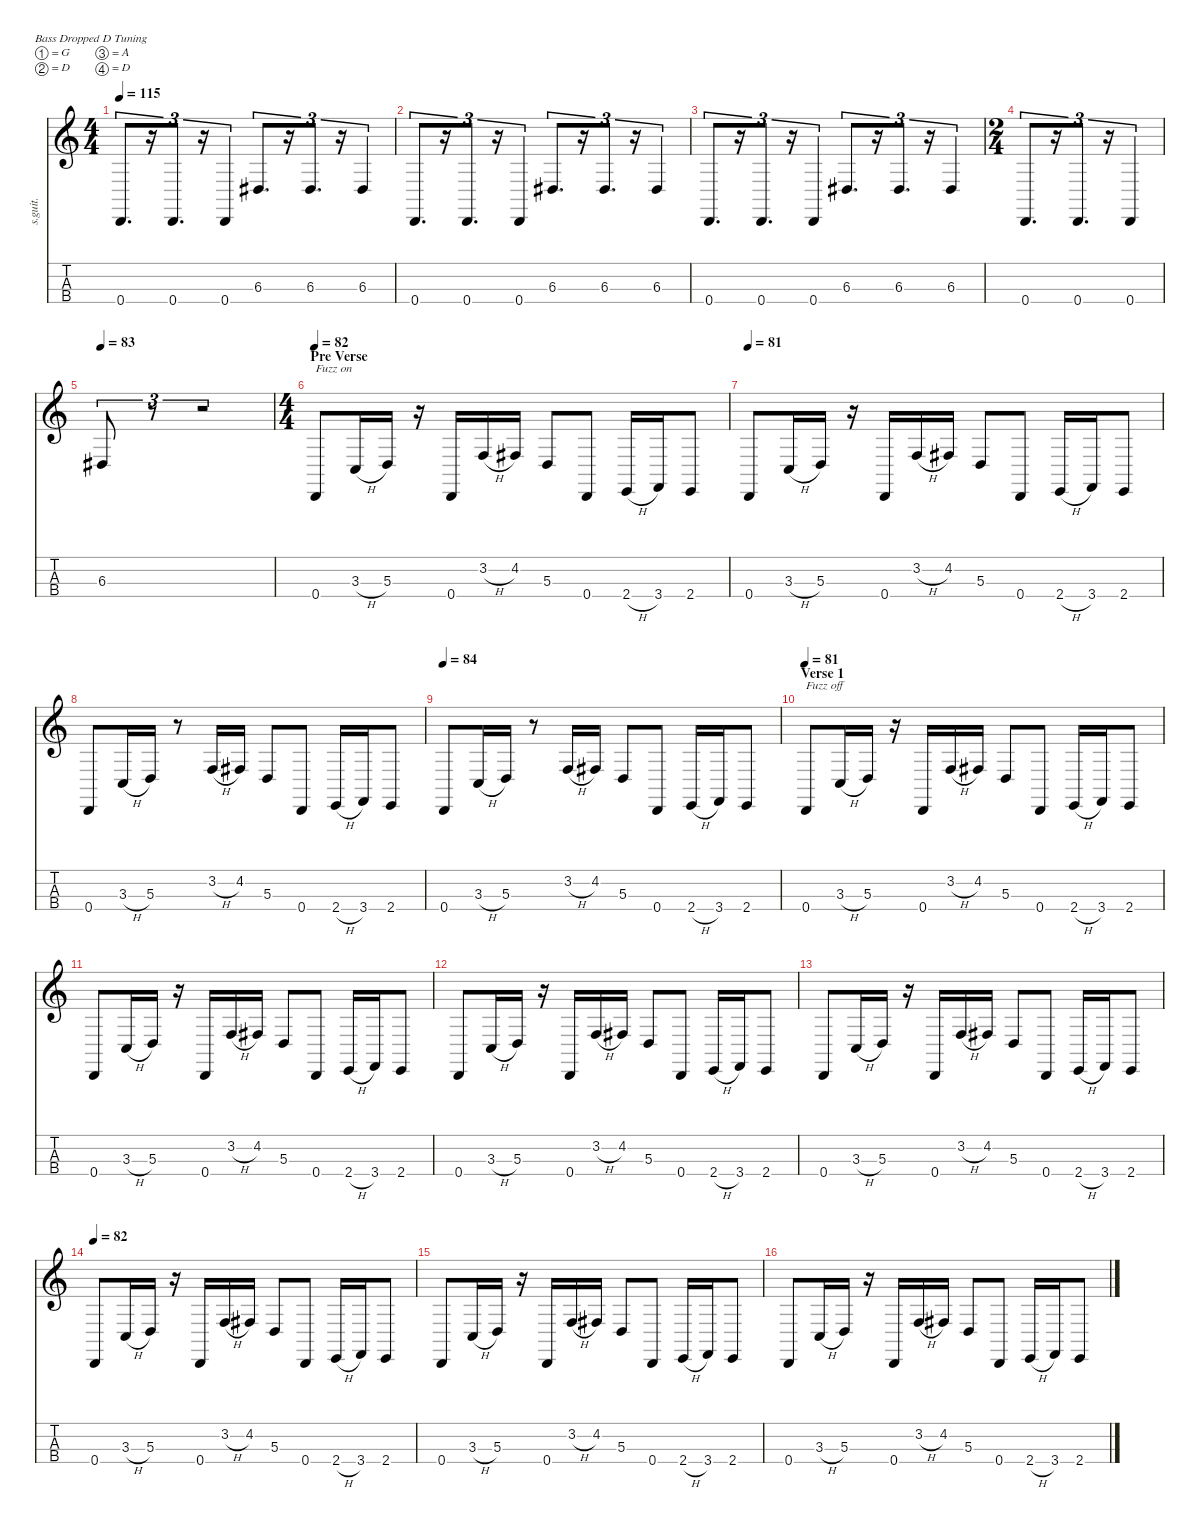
\defaultSystemsLayout 4
\hideDynamics
\bracketExtendMode nobrackets
\track ("Tim Commerford - Bass" "s.guit.") {instrument electricbassfinger}
\staff {score tabs}
\tuning (G2 D2 A1 D1)
\ts (4 4)
\tempo 115
\clef g2
\ks c
0.4.8{d tu (3 2) lyrics (0 "") lyrics (1 "") lyrics (2 "") lyrics (3 "") lyrics (4 "") dy f} r.16{tu (3 2)} 0.4.8{d tu (3 2) lyrics (0 "") lyrics (1 "") lyrics (2 "") lyrics (3 "") lyrics (4 "")} r.16{tu (3 2)} 0.4.4{tu (3 2) lyrics (0 "") lyrics (1 "") lyrics (2 "") lyrics (3 "") lyrics (4 "")} 6.3{acc #}.8{d tu (3 2) lyrics (0 "") lyrics (1 "") lyrics (2 "") lyrics (3 "") lyrics (4 "")} r.16{tu (3 2)} 6.3{acc #}.8{d tu (3 2) lyrics (0 "") lyrics (1 "") lyrics (2 "") lyrics (3 "") lyrics (4 "")} r.16{tu (3 2)} 6.3{acc #}.4{tu (3 2) lyrics (0 "") lyrics (1 "") lyrics (2 "") lyrics (3 "") lyrics (4 "")} |
0.4.8{d tu (3 2) lyrics (0 "") lyrics (1 "") lyrics (2 "") lyrics (3 "") lyrics (4 "")} r.16{tu (3 2)} 0.4.8{d tu (3 2) lyrics (0 "") lyrics (1 "") lyrics (2 "") lyrics (3 "") lyrics (4 "")} r.16{tu (3 2)} 0.4.4{tu (3 2) lyrics (0 "") lyrics (1 "") lyrics (2 "") lyrics (3 "") lyrics (4 "")} 6.3{acc #}.8{d tu (3 2) lyrics (0 "") lyrics (1 "") lyrics (2 "") lyrics (3 "") lyrics (4 "")} r.16{tu (3 2)} 6.3{acc #}.8{d tu (3 2) lyrics (0 "") lyrics (1 "") lyrics (2 "") lyrics (3 "") lyrics (4 "")} r.16{tu (3 2)} 6.3{acc #}.4{tu (3 2) lyrics (0 "") lyrics (1 "") lyrics (2 "") lyrics (3 "") lyrics (4 "")} |
0.4.8{d tu (3 2) lyrics (0 "") lyrics (1 "") lyrics (2 "") lyrics (3 "") lyrics (4 "")} r.16{tu (3 2)} 0.4.8{d tu (3 2) lyrics (0 "") lyrics (1 "") lyrics (2 "") lyrics (3 "") lyrics (4 "")} r.16{tu (3 2)} 0.4.4{tu (3 2) lyrics (0 "") lyrics (1 "") lyrics (2 "") lyrics (3 "") lyrics (4 "")} 6.3{acc #}.8{d tu (3 2) lyrics (0 "") lyrics (1 "") lyrics (2 "") lyrics (3 "") lyrics (4 "")} r.16{tu (3 2)} 6.3{acc #}.8{d tu (3 2) lyrics (0 "") lyrics (1 "") lyrics (2 "") lyrics (3 "") lyrics (4 "")} r.16{tu (3 2)} 6.3{acc #}.4{tu (3 2) lyrics (0 "") lyrics (1 "") lyrics (2 "") lyrics (3 "") lyrics (4 "")} |
\ts (2 4)
\beaming (8 2 2 2 2)
0.4.8{d tu (3 2) lyrics (0 "") lyrics (1 "") lyrics (2 "") lyrics (3 "") lyrics (4 "")} r.16{tu (3 2)} 0.4.8{d tu (3 2) lyrics (0 "") lyrics (1 "") lyrics (2 "") lyrics (3 "") lyrics (4 "")} r.16{tu (3 2)} 0.4.4{tu (3 2) lyrics (0 "") lyrics (1 "") lyrics (2 "") lyrics (3 "") lyrics (4 "")} |
\tempo 83
6.3{acc #}.8{tu (3 2) lyrics (0 "") lyrics (1 "") lyrics (2 "") lyrics (3 "") lyrics (4 "")} r.8{tu (3 2)} r.2{tu (3 2)} |
\ts (4 4)
\beaming (8 2 2 2 2)
\section ("" "Pre Verse")
\tempo 82
0.4.8{txt "Fuzz on" lyrics (0 "") lyrics (1 "") lyrics (2 "") lyrics (3 "") lyrics (4 "")} 3.3{h}.16{lyrics (0 "") lyrics (1 "") lyrics (2 "") lyrics (3 "") lyrics (4 "")} 5.3.16{lyrics (0 "") lyrics (1 "") lyrics (2 "") lyrics (3 "") lyrics (4 "")} r.16 0.4.16{lyrics (0 "") lyrics (1 "") lyrics (2 "") lyrics (3 "") lyrics (4 "")} 3.2{h}.16{lyrics (0 "") lyrics (1 "") lyrics (2 "") lyrics (3 "") lyrics (4 "")} 4.2{acc #}.16{lyrics (0 "") lyrics (1 "") lyrics (2 "") lyrics (3 "") lyrics (4 "")} 5.3.8{lyrics (0 "") lyrics (1 "") lyrics (2 "") lyrics (3 "") lyrics (4 "")} 0.4.8{lyrics (0 "") lyrics (1 "") lyrics (2 "") lyrics (3 "") lyrics (4 "")} 2.4{h}.16{lyrics (0 "") lyrics (1 "") lyrics (2 "") lyrics (3 "") lyrics (4 "")} 3.4.16{lyrics (0 "") lyrics (1 "") lyrics (2 "") lyrics (3 "") lyrics (4 "")} 2.4.8{lyrics (0 "") lyrics (1 "") lyrics (2 "") lyrics (3 "") lyrics (4 "")} |
\tempo 81
0.4.8{lyrics (0 "") lyrics (1 "") lyrics (2 "") lyrics (3 "") lyrics (4 "")} 3.3{h}.16{lyrics (0 "") lyrics (1 "") lyrics (2 "") lyrics (3 "") lyrics (4 "")} 5.3.16{lyrics (0 "") lyrics (1 "") lyrics (2 "") lyrics (3 "") lyrics (4 "")} r.16 0.4.16{lyrics (0 "") lyrics (1 "") lyrics (2 "") lyrics (3 "") lyrics (4 "")} 3.2{h}.16{lyrics (0 "") lyrics (1 "") lyrics (2 "") lyrics (3 "") lyrics (4 "")} 4.2{acc #}.16{lyrics (0 "") lyrics (1 "") lyrics (2 "") lyrics (3 "") lyrics (4 "")} 5.3.8{lyrics (0 "") lyrics (1 "") lyrics (2 "") lyrics (3 "") lyrics (4 "")} 0.4.8{lyrics (0 "") lyrics (1 "") lyrics (2 "") lyrics (3 "") lyrics (4 "")} 2.4{h}.16{lyrics (0 "") lyrics (1 "") lyrics (2 "") lyrics (3 "") lyrics (4 "")} 3.4.16{lyrics (0 "") lyrics (1 "") lyrics (2 "") lyrics (3 "") lyrics (4 "")} 2.4.8{lyrics (0 "") lyrics (1 "") lyrics (2 "") lyrics (3 "") lyrics (4 "")} |
0.4.8{lyrics (0 "") lyrics (1 "") lyrics (2 "") lyrics (3 "") lyrics (4 "")} 3.3{h}.16{lyrics (0 "") lyrics (1 "") lyrics (2 "") lyrics (3 "") lyrics (4 "")} 5.3.16{lyrics (0 "") lyrics (1 "") lyrics (2 "") lyrics (3 "") lyrics (4 "")} r.8 3.2{h}.16{lyrics (0 "") lyrics (1 "") lyrics (2 "") lyrics (3 "") lyrics (4 "")} 4.2{acc #}.16{lyrics (0 "") lyrics (1 "") lyrics (2 "") lyrics (3 "") lyrics (4 "")} 5.3.8{lyrics (0 "") lyrics (1 "") lyrics (2 "") lyrics (3 "") lyrics (4 "")} 0.4.8{lyrics (0 "") lyrics (1 "") lyrics (2 "") lyrics (3 "") lyrics (4 "")} 2.4{h}.16{lyrics (0 "") lyrics (1 "") lyrics (2 "") lyrics (3 "") lyrics (4 "")} 3.4.16{lyrics (0 "") lyrics (1 "") lyrics (2 "") lyrics (3 "") lyrics (4 "")} 2.4.8{lyrics (0 "") lyrics (1 "") lyrics (2 "") lyrics (3 "") lyrics (4 "")} |
\tempo 84
0.4.8{lyrics (0 "") lyrics (1 "") lyrics (2 "") lyrics (3 "") lyrics (4 "")} 3.3{h}.16{lyrics (0 "") lyrics (1 "") lyrics (2 "") lyrics (3 "") lyrics (4 "")} 5.3.16{lyrics (0 "") lyrics (1 "") lyrics (2 "") lyrics (3 "") lyrics (4 "")} r.8 3.2{h}.16{lyrics (0 "") lyrics (1 "") lyrics (2 "") lyrics (3 "") lyrics (4 "")} 4.2{acc #}.16{lyrics (0 "") lyrics (1 "") lyrics (2 "") lyrics (3 "") lyrics (4 "")} 5.3.8{lyrics (0 "") lyrics (1 "") lyrics (2 "") lyrics (3 "") lyrics (4 "")} 0.4.8{lyrics (0 "") lyrics (1 "") lyrics (2 "") lyrics (3 "") lyrics (4 "")} 2.4{h}.16{lyrics (0 "") lyrics (1 "") lyrics (2 "") lyrics (3 "") lyrics (4 "")} 3.4.16{lyrics (0 "") lyrics (1 "") lyrics (2 "") lyrics (3 "") lyrics (4 "")} 2.4.8{lyrics (0 "") lyrics (1 "") lyrics (2 "") lyrics (3 "") lyrics (4 "")} |
\section ("" "Verse 1")
\tempo 81
0.4.8{txt "Fuzz off" lyrics (0 "") lyrics (1 "") lyrics (2 "") lyrics (3 "") lyrics (4 "")} 3.3{h}.16{lyrics (0 "") lyrics (1 "") lyrics (2 "") lyrics (3 "") lyrics (4 "")} 5.3.16{lyrics (0 "") lyrics (1 "") lyrics (2 "") lyrics (3 "") lyrics (4 "")} r.16 0.4.16{lyrics (0 "") lyrics (1 "") lyrics (2 "") lyrics (3 "") lyrics (4 "")} 3.2{h}.16{lyrics (0 "") lyrics (1 "") lyrics (2 "") lyrics (3 "") lyrics (4 "")} 4.2{acc #}.16{lyrics (0 "") lyrics (1 "") lyrics (2 "") lyrics (3 "") lyrics (4 "")} 5.3.8{lyrics (0 "") lyrics (1 "") lyrics (2 "") lyrics (3 "") lyrics (4 "")} 0.4.8{lyrics (0 "") lyrics (1 "") lyrics (2 "") lyrics (3 "") lyrics (4 "")} 2.4{h}.16{lyrics (0 "") lyrics (1 "") lyrics (2 "") lyrics (3 "") lyrics (4 "")} 3.4.16{lyrics (0 "") lyrics (1 "") lyrics (2 "") lyrics (3 "") lyrics (4 "")} 2.4.8{lyrics (0 "") lyrics (1 "") lyrics (2 "") lyrics (3 "") lyrics (4 "")} |
0.4.8{lyrics (0 "") lyrics (1 "") lyrics (2 "") lyrics (3 "") lyrics (4 "")} 3.3{h}.16{lyrics (0 "") lyrics (1 "") lyrics (2 "") lyrics (3 "") lyrics (4 "")} 5.3.16{lyrics (0 "") lyrics (1 "") lyrics (2 "") lyrics (3 "") lyrics (4 "")} r.16 0.4.16{lyrics (0 "") lyrics (1 "") lyrics (2 "") lyrics (3 "") lyrics (4 "")} 3.2{h}.16{lyrics (0 "") lyrics (1 "") lyrics (2 "") lyrics (3 "") lyrics (4 "")} 4.2{acc #}.16{lyrics (0 "") lyrics (1 "") lyrics (2 "") lyrics (3 "") lyrics (4 "")} 5.3.8{lyrics (0 "") lyrics (1 "") lyrics (2 "") lyrics (3 "") lyrics (4 "")} 0.4.8{lyrics (0 "") lyrics (1 "") lyrics (2 "") lyrics (3 "") lyrics (4 "")} 2.4{h}.16{lyrics (0 "") lyrics (1 "") lyrics (2 "") lyrics (3 "") lyrics (4 "")} 3.4.16{lyrics (0 "") lyrics (1 "") lyrics (2 "") lyrics (3 "") lyrics (4 "")} 2.4.8{lyrics (0 "") lyrics (1 "") lyrics (2 "") lyrics (3 "") lyrics (4 "")} |
0.4.8{lyrics (0 "") lyrics (1 "") lyrics (2 "") lyrics (3 "") lyrics (4 "")} 3.3{h}.16{lyrics (0 "") lyrics (1 "") lyrics (2 "") lyrics (3 "") lyrics (4 "")} 5.3.16{lyrics (0 "") lyrics (1 "") lyrics (2 "") lyrics (3 "") lyrics (4 "")} r.16 0.4.16{lyrics (0 "") lyrics (1 "") lyrics (2 "") lyrics (3 "") lyrics (4 "")} 3.2{h}.16{lyrics (0 "") lyrics (1 "") lyrics (2 "") lyrics (3 "") lyrics (4 "")} 4.2{acc #}.16{lyrics (0 "") lyrics (1 "") lyrics (2 "") lyrics (3 "") lyrics (4 "")} 5.3.8{lyrics (0 "") lyrics (1 "") lyrics (2 "") lyrics (3 "") lyrics (4 "")} 0.4.8{lyrics (0 "") lyrics (1 "") lyrics (2 "") lyrics (3 "") lyrics (4 "")} 2.4{h}.16{lyrics (0 "") lyrics (1 "") lyrics (2 "") lyrics (3 "") lyrics (4 "")} 3.4.16{lyrics (0 "") lyrics (1 "") lyrics (2 "") lyrics (3 "") lyrics (4 "")} 2.4.8{lyrics (0 "") lyrics (1 "") lyrics (2 "") lyrics (3 "") lyrics (4 "")} |
0.4.8{lyrics (0 "") lyrics (1 "") lyrics (2 "") lyrics (3 "") lyrics (4 "")} 3.3{h}.16{lyrics (0 "") lyrics (1 "") lyrics (2 "") lyrics (3 "") lyrics (4 "")} 5.3.16{lyrics (0 "") lyrics (1 "") lyrics (2 "") lyrics (3 "") lyrics (4 "")} r.16 0.4.16{lyrics (0 "") lyrics (1 "") lyrics (2 "") lyrics (3 "") lyrics (4 "")} 3.2{h}.16{lyrics (0 "") lyrics (1 "") lyrics (2 "") lyrics (3 "") lyrics (4 "")} 4.2{acc #}.16{lyrics (0 "") lyrics (1 "") lyrics (2 "") lyrics (3 "") lyrics (4 "")} 5.3.8{lyrics (0 "") lyrics (1 "") lyrics (2 "") lyrics (3 "") lyrics (4 "")} 0.4.8{lyrics (0 "") lyrics (1 "") lyrics (2 "") lyrics (3 "") lyrics (4 "")} 2.4{h}.16{lyrics (0 "") lyrics (1 "") lyrics (2 "") lyrics (3 "") lyrics (4 "")} 3.4.16{lyrics (0 "") lyrics (1 "") lyrics (2 "") lyrics (3 "") lyrics (4 "")} 2.4.8{lyrics (0 "") lyrics (1 "") lyrics (2 "") lyrics (3 "") lyrics (4 "")} |
\tempo 82
0.4.8{lyrics (0 "") lyrics (1 "") lyrics (2 "") lyrics (3 "") lyrics (4 "")} 3.3{h}.16{lyrics (0 "") lyrics (1 "") lyrics (2 "") lyrics (3 "") lyrics (4 "")} 5.3.16{lyrics (0 "") lyrics (1 "") lyrics (2 "") lyrics (3 "") lyrics (4 "")} r.16 0.4.16{lyrics (0 "") lyrics (1 "") lyrics (2 "") lyrics (3 "") lyrics (4 "")} 3.2{h}.16{lyrics (0 "") lyrics (1 "") lyrics (2 "") lyrics (3 "") lyrics (4 "")} 4.2{acc #}.16{lyrics (0 "") lyrics (1 "") lyrics (2 "") lyrics (3 "") lyrics (4 "")} 5.3.8{lyrics (0 "") lyrics (1 "") lyrics (2 "") lyrics (3 "") lyrics (4 "")} 0.4.8{lyrics (0 "") lyrics (1 "") lyrics (2 "") lyrics (3 "") lyrics (4 "")} 2.4{h}.16{lyrics (0 "") lyrics (1 "") lyrics (2 "") lyrics (3 "") lyrics (4 "")} 3.4.16{lyrics (0 "") lyrics (1 "") lyrics (2 "") lyrics (3 "") lyrics (4 "")} 2.4.8{lyrics (0 "") lyrics (1 "") lyrics (2 "") lyrics (3 "") lyrics (4 "")} |
0.4.8{lyrics (0 "") lyrics (1 "") lyrics (2 "") lyrics (3 "") lyrics (4 "")} 3.3{h}.16{lyrics (0 "") lyrics (1 "") lyrics (2 "") lyrics (3 "") lyrics (4 "")} 5.3.16{lyrics (0 "") lyrics (1 "") lyrics (2 "") lyrics (3 "") lyrics (4 "")} r.16 0.4.16{lyrics (0 "") lyrics (1 "") lyrics (2 "") lyrics (3 "") lyrics (4 "")} 3.2{h}.16{lyrics (0 "") lyrics (1 "") lyrics (2 "") lyrics (3 "") lyrics (4 "")} 4.2{acc #}.16{lyrics (0 "") lyrics (1 "") lyrics (2 "") lyrics (3 "") lyrics (4 "")} 5.3.8{lyrics (0 "") lyrics (1 "") lyrics (2 "") lyrics (3 "") lyrics (4 "")} 0.4.8{lyrics (0 "") lyrics (1 "") lyrics (2 "") lyrics (3 "") lyrics (4 "")} 2.4{h}.16{lyrics (0 "") lyrics (1 "") lyrics (2 "") lyrics (3 "") lyrics (4 "")} 3.4.16{lyrics (0 "") lyrics (1 "") lyrics (2 "") lyrics (3 "") lyrics (4 "")} 2.4.8{lyrics (0 "") lyrics (1 "") lyrics (2 "") lyrics (3 "") lyrics (4 "")} |
0.4.8{lyrics (0 "") lyrics (1 "") lyrics (2 "") lyrics (3 "") lyrics (4 "")} 3.3{h}.16{lyrics (0 "") lyrics (1 "") lyrics (2 "") lyrics (3 "") lyrics (4 "")} 5.3.16{lyrics (0 "") lyrics (1 "") lyrics (2 "") lyrics (3 "") lyrics (4 "")} r.16 0.4.16{lyrics (0 "") lyrics (1 "") lyrics (2 "") lyrics (3 "") lyrics (4 "")} 3.2{h}.16{lyrics (0 "") lyrics (1 "") lyrics (2 "") lyrics (3 "") lyrics (4 "")} 4.2{acc #}.16{lyrics (0 "") lyrics (1 "") lyrics (2 "") lyrics (3 "") lyrics (4 "")} 5.3.8{lyrics (0 "") lyrics (1 "") lyrics (2 "") lyrics (3 "") lyrics (4 "")} 0.4.8{lyrics (0 "") lyrics (1 "") lyrics (2 "") lyrics (3 "") lyrics (4 "")} 2.4{h}.16{lyrics (0 "") lyrics (1 "") lyrics (2 "") lyrics (3 "") lyrics (4 "")} 3.4.16{lyrics (0 "") lyrics (1 "") lyrics (2 "") lyrics (3 "") lyrics (4 "")} 2.4.8{lyrics (0 "") lyrics (1 "") lyrics (2 "") lyrics (3 "") lyrics (4 "")}
